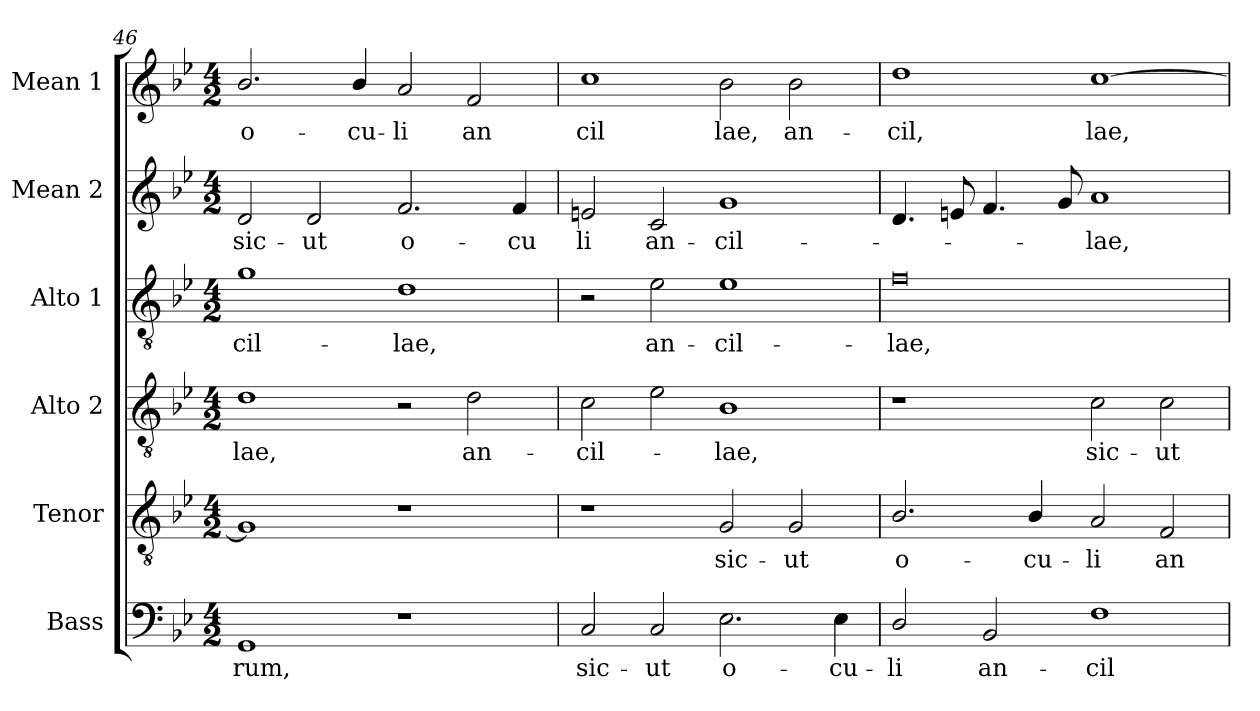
**kern	**text	**kern	**text	**kern	**text	**kern	**text	**kern	**text	**kern	**text
*part6	*part6	*part5	*part5	*part4	*part4	*part3	*part3	*part2	*part2	*part1	*part1
*staff6	*staff6	*staff5	*staff5	*staff4	*staff4	*staff3	*staff3	*staff2	*staff2	*staff1	*staff1
*I"Bass	*	*I"Tenor	*	*I"Alto 2	*	*I"Alto 1	*	*I"Mean 2	*	*I"Mean 1	*
*I'B.	*	*I'T.	*	*I'A2.	*	*I'A1	*	*I'M2.	*	*I'M1.	*
*clefF4	*	*clefGv2	*	*clefGv2	*	*clefGv2	*	*clefG2	*	*clefG2	*
*	*	*ITrd7c12	*	*ITrd7c12	*	*ITrd7c12	*	*	*	*	*
*k[b-e-]	*	*k[b-e-]	*	*k[b-e-]	*	*k[b-e-]	*	*k[b-e-]	*	*k[b-e-]	*
*g:	*	*g:	*	*g:	*	*g:	*	*g:	*	*g:	*
*M4/2	*	*M4/2	*	*M4/2	*	*M4/2	*	*M4/2	*	*M4/2	*
=46	=46	=46	=46	=46	=46	=46	=46	=46	=46	=46	=46
!	!LO:LY:b:color=#000000	!	!	!	!	!	!	!	!	!	!
!	!	!	!	!	!LO:LY:b:color=#000000	!	!	!	!	!	!
!	!	!	!	!	!	!	!LO:LY:b:color=#000000	!	!	!	!
!	!	!	!	!	!	!	!	!	!LO:LY:b:color=#000000	!	!
!	!	!	!	!	!	!	!	!	!	!	!LO:LY:b:color=#000000
1GGi	-rum,	1GGi]	.	1Di	-lae,	1Gi	-cil-	2di/	sic-	2.b-i/	o-
!	!	!	!	!	!	!	!	!	!LO:LY:b:color=#000000	!	!
.	.	.	.	.	.	.	.	2di/	-ut	.	.
!	!	!	!	!	!	!	!	!	!	!	!LO:LY:b:color=#000000
.	.	.	.	.	.	.	.	.	.	4b-i/	-cu-
!	!	!	!	!	!	!	!LO:LY:b:color=#000000	!	!	!	!
!	!	!	!	!	!	!	!	!	!LO:LY:b:color=#000000	!	!
!	!	!	!	!	!	!	!	!	!	!	!LO:LY:b:color=#000000
1r	.	1r	.	2r	.	1Di	-lae,	2.fi/	o-	2ai/	-li
!	!	!	!	!	!LO:LY:b:color=#000000	!	!	!	!	!	!
!	!	!	!	!	!	!	!	!	!	!	!LO:LY:b:color=#000000
.	.	.	.	2Di\	an-	.	.	.	.	2fi/	an
!	!	!	!	!	!	!	!	!	!LO:LY:b:color=#000000	!	!
.	.	.	.	.	.	.	.	4fi/	-cu	.	.
=47	=47	=47	=47	=47	=47	=47	=47	=47	=47	=47	=47
!	!LO:LY:b:color=#000000	!	!	!	!	!	!	!	!	!	!
!	!	!	!	!	!LO:LY:b:color=#000000	!	!	!	!	!	!
!	!	!	!	!	!	!	!	!	!LO:LY:b:color=#000000	!	!
!	!	!	!	!	!	!	!	!	!	!	!LO:LY:b:color=#000000
2Ci/	sic-	1r	.	2Ci\	-cil-	2r	.	2eni/	li	1cci	cil
!	!LO:LY:b:color=#000000	!	!	!	!	!	!	!	!	!	!
!	!	!	!	!	!	!	!LO:LY:b:color=#000000	!	!	!	!
!	!	!	!	!	!	!	!	!	!LO:LY:b:color=#000000	!	!
2Ci/	-ut	.	.	2E-i\	.	2E-i\	an-	2ci/	an-	.	.
!	!LO:LY:b:color=#000000	!	!	!	!	!	!	!	!	!	!
!	!	!	!LO:LY:b:color=#000000	!	!	!	!	!	!	!	!
!	!	!	!	!	!LO:LY:b:color=#000000	!	!	!	!	!	!
!	!	!	!	!	!	!	!LO:LY:b:color=#000000	!	!	!	!
!	!	!	!	!	!	!	!	!	!LO:LY:b:color=#000000	!	!
!	!	!	!	!	!	!	!	!	!	!	!LO:LY:b:color=#000000
2.E-i\	o-	2GGi/	sic-	1BB-i	-lae,	1E-i	-cil-	1gi	-cil-	2b-i\	lae,
!	!	!	!LO:LY:b:color=#000000	!	!	!	!	!	!	!	!
!	!	!	!	!	!	!	!	!	!	!	!LO:LY:b:color=#000000
.	.	2GGi/	-ut	.	.	.	.	.	.	2b-i\	an-
!	!LO:LY:b:color=#000000	!	!	!	!	!	!	!	!	!	!
4E-i\	-cu-	.	.	.	.	.	.	.	.	.	.
!!LO:LB:g=z
=48	=48	=48	=48	=48	=48	=48	=48	=48	=48	=48	=48
!	!LO:LY:b:color=#000000	!	!	!	!	!	!	!	!	!	!
!	!	!	!LO:LY:b:color=#000000	!	!	!	!	!	!	!	!
!	!	!	!	!	!	!	!LO:LY:b:color=#000000	!	!	!	!
!	!	!	!	!	!	!	!	!	!	!	!LO:LY:b:color=#000000
2Di/	-li	2.BB-i/	o-	1r	.	0Fi	-lae,	4.di/	.	1ddi	-cil,
.	.	.	.	.	.	.	.	8eni/	.	.	.
!	!LO:LY:b:color=#000000	!	!	!	!	!	!	!	!	!	!
2BB-i/	an-	.	.	.	.	.	.	4.fi/	.	.	.
!	!	!	!LO:LY:b:color=#000000	!	!	!	!	!	!	!	!
.	.	4BB-i/	-cu-	.	.	.	.	.	.	.	.
.	.	.	.	.	.	.	.	8gi/	.	.	.
!	!LO:LY:b:color=#000000	!	!	!	!	!	!	!	!	!	!
!	!	!	!LO:LY:b:color=#000000	!	!	!	!	!	!	!	!
!	!	!	!	!	!LO:LY:b:color=#000000	!	!	!	!	!	!
!	!	!	!	!	!	!	!	!	!LO:LY:b:color=#000000	!	!
!	!	!	!	!	!	!	!	!	!	!	!LO:LY:b:color=#000000
1Fi	-cil-	2AAi/	-li	2Ci\	sic-	.	.	1ai	-lae,	[>1cci	lae,
!	!	!	!LO:LY:b:color=#000000	!	!	!	!	!	!	!	!
!	!	!	!	!	!LO:LY:b:color=#000000	!	!	!	!	!	!
.	.	2FFi/	an-	2Ci\	-ut	.	.	.	.	.	.
=	=	=	=	=	=	=	=	=	=	=	=
*-	*-	*-	*-	*-	*-	*-	*-	*-	*-	*-	*-
